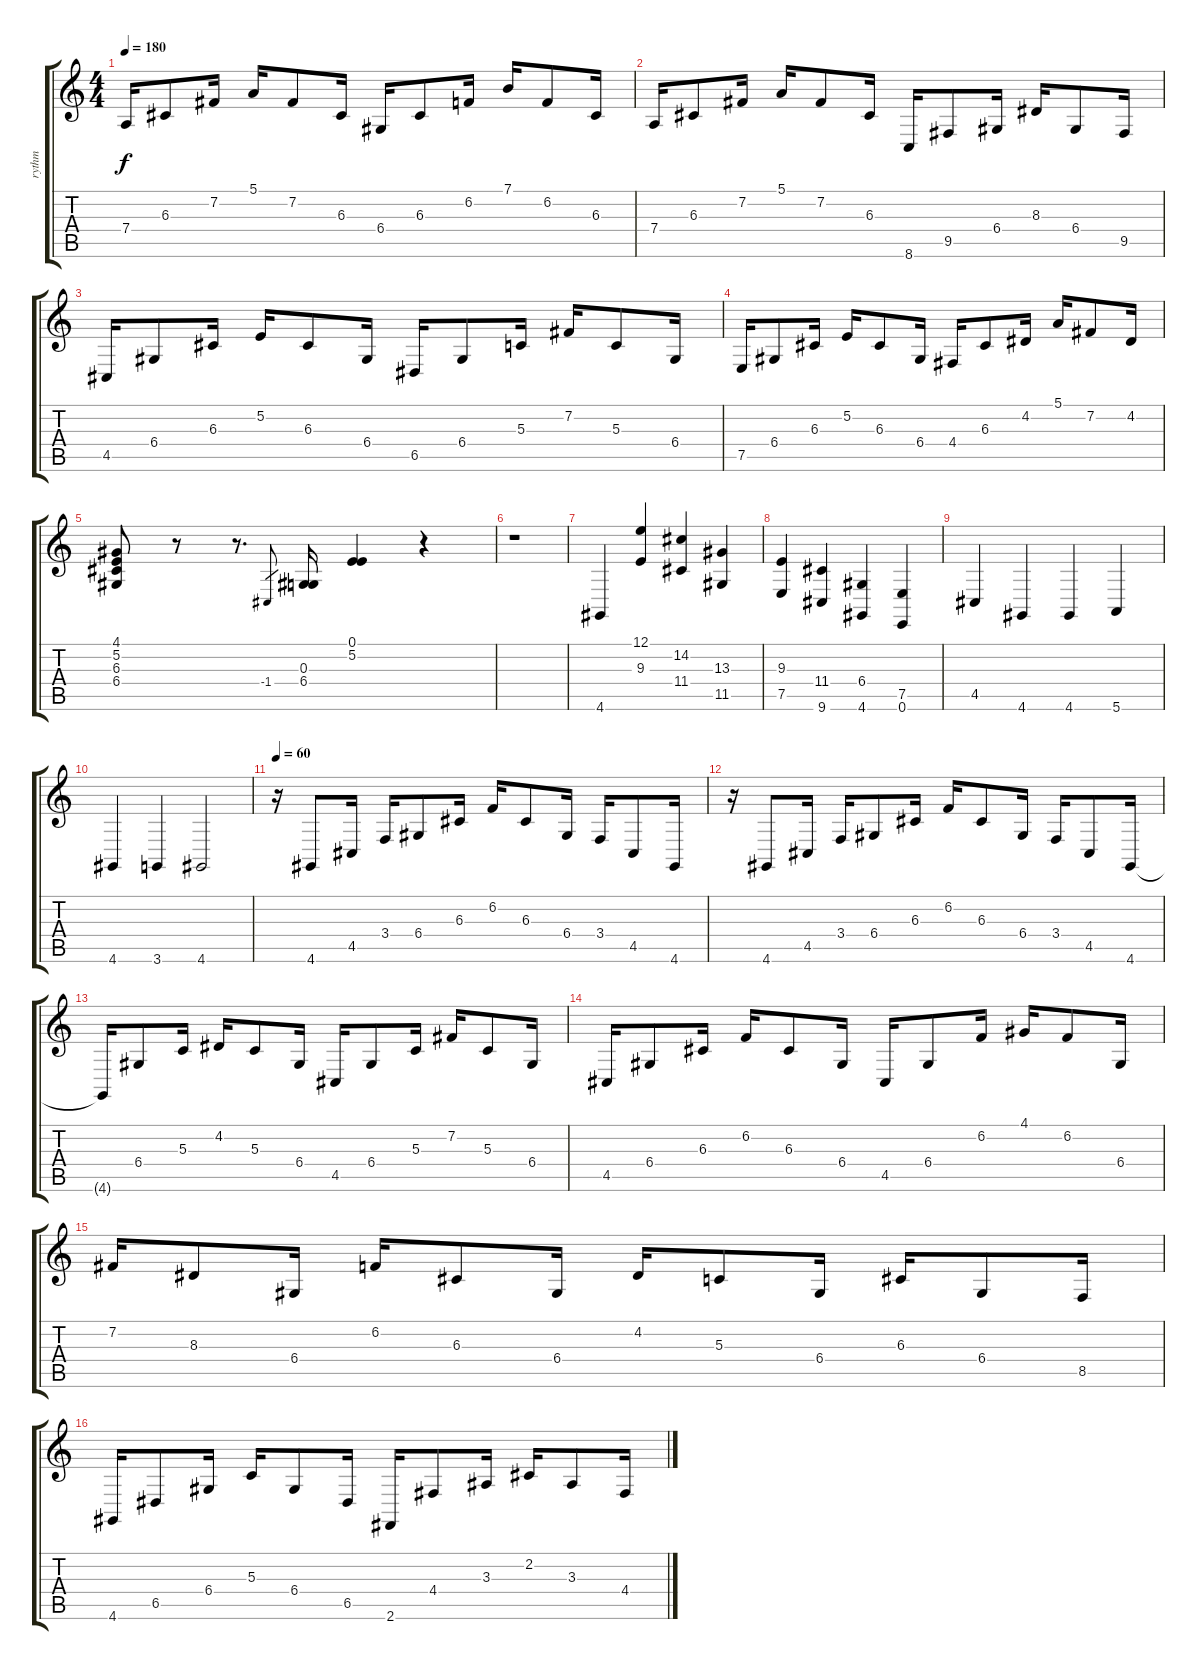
\track ("rythm" "rythm") {instrument acousticgrandpiano}
\staff {score tabs}
\tuning (E4 B3 G3 D3 A2 E2) {hide}
\ts (4 4)
\tempo 180
\clef g2
\ks c
7.4.16{dy f} 6.3.8 7.2.16 5.1.16 7.2.8 6.3.16 6.4.16 6.3.8 6.2.16 7.1.16 6.2.8 6.3.16 |
7.4.16 6.3.8 7.2.16 5.1.16 7.2.8 6.3.16 8.6.16 9.5.8 6.4.16 8.3.16 6.4.8 9.5.16 |
4.5.16 6.4.8 6.3.16 5.2.16 6.3.8 6.4.16 6.5.16 6.4.8 5.3.16 7.2.16 5.3.8 6.4.16 |
7.5.16 6.4.8 6.3.16 5.2.16 6.3.8 6.4.16 4.4.16 6.3.8 4.2.16 5.1.16 7.2.8 4.2.16 |
(4.1 5.2 6.3 6.4).8 r.8 r.8{d} -1.4.8{gr} (0.3 6.4).16 (0.1 5.2).4 r.4 |
r.1 |
4.6.4 (12.1 9.3).4 (14.2 11.4).4 (13.3 11.5).4 |
(9.3 7.5).4 (11.4 9.6).4 (6.4 4.6).4 (7.5 0.6).4 |
4.5.4 4.6.4 4.6.4 5.6.4 |
4.6.4 3.6.4 4.6.2 |
\tempo 60
r.16 4.6.8 4.5.16 3.4.16 6.4.8 6.3.16 6.2.16 6.3.8 6.4.16 3.4.16 4.5.8 4.6.16 |
r.16 4.6.8 4.5.16 3.4.16 6.4.8 6.3.16 6.2.16 6.3.8 6.4.16 3.4.16 4.5.8 4.6.16 |
4.6{t}.16 6.4.8 5.3.16 4.2.16 5.3.8 6.4.16 4.5.16 6.4.8 5.3.16 7.2.16 5.3.8 6.4.16 |
4.5.16 6.4.8 6.3.16 6.2.16 6.3.8 6.4.16 4.5.16 6.4.8 6.2.16 4.1.16 6.2.8 6.4.16 |
7.2.16 8.3.8 6.4.16 6.2.16 6.3.8 6.4.16 4.2.16 5.3.8 6.4.16 6.3.16 6.4.8 8.5.16 |
4.6.16 6.5.8 6.4.16 5.3.16 6.4.8 6.5.16 2.6.16 4.4.8 3.3.16 2.2.16 3.3.8 4.4.16
